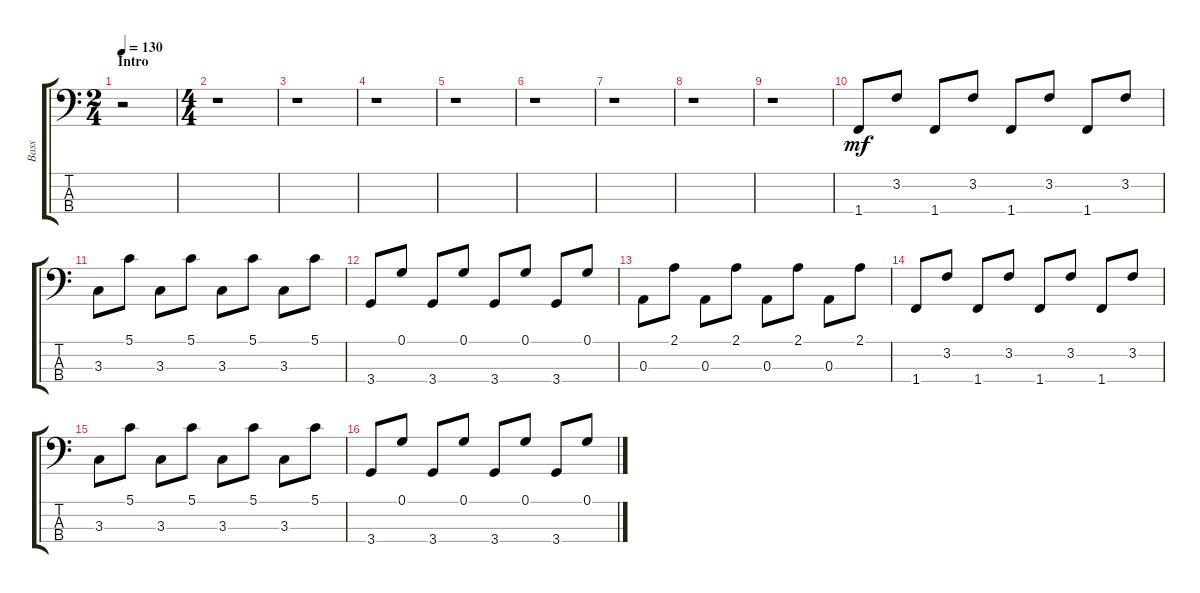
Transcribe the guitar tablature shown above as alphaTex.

\track ("Bass" "Bass") {instrument electricbassfinger}
\staff {score tabs}
\tuning (G2 D2 A1 E1) {hide}
\ts (2 4)
\section ("" "Intro")
\tempo 130
\clef f4
\ks c
r.2{dy mf instrument electricbassfinger} |
\ts (4 4)
r.1 |
r.1 |
r.1 |
r.1 |
r.1 |
r.1 |
r.1 |
r.1 |
1.4.8 3.2.8 1.4.8 3.2.8 1.4.8 3.2.8 1.4.8 3.2.8 |
3.3.8 5.1.8 3.3.8 5.1.8 3.3.8 5.1.8 3.3.8 5.1.8 |
3.4.8 0.1.8 3.4.8 0.1.8 3.4.8 0.1.8 3.4.8 0.1.8 |
0.3.8 2.1.8 0.3.8 2.1.8 0.3.8 2.1.8 0.3.8 2.1.8 |
1.4.8 3.2.8 1.4.8 3.2.8 1.4.8 3.2.8 1.4.8 3.2.8 |
3.3.8 5.1.8 3.3.8 5.1.8 3.3.8 5.1.8 3.3.8 5.1.8 |
3.4.8 0.1.8 3.4.8 0.1.8 3.4.8 0.1.8 3.4.8 0.1.8
